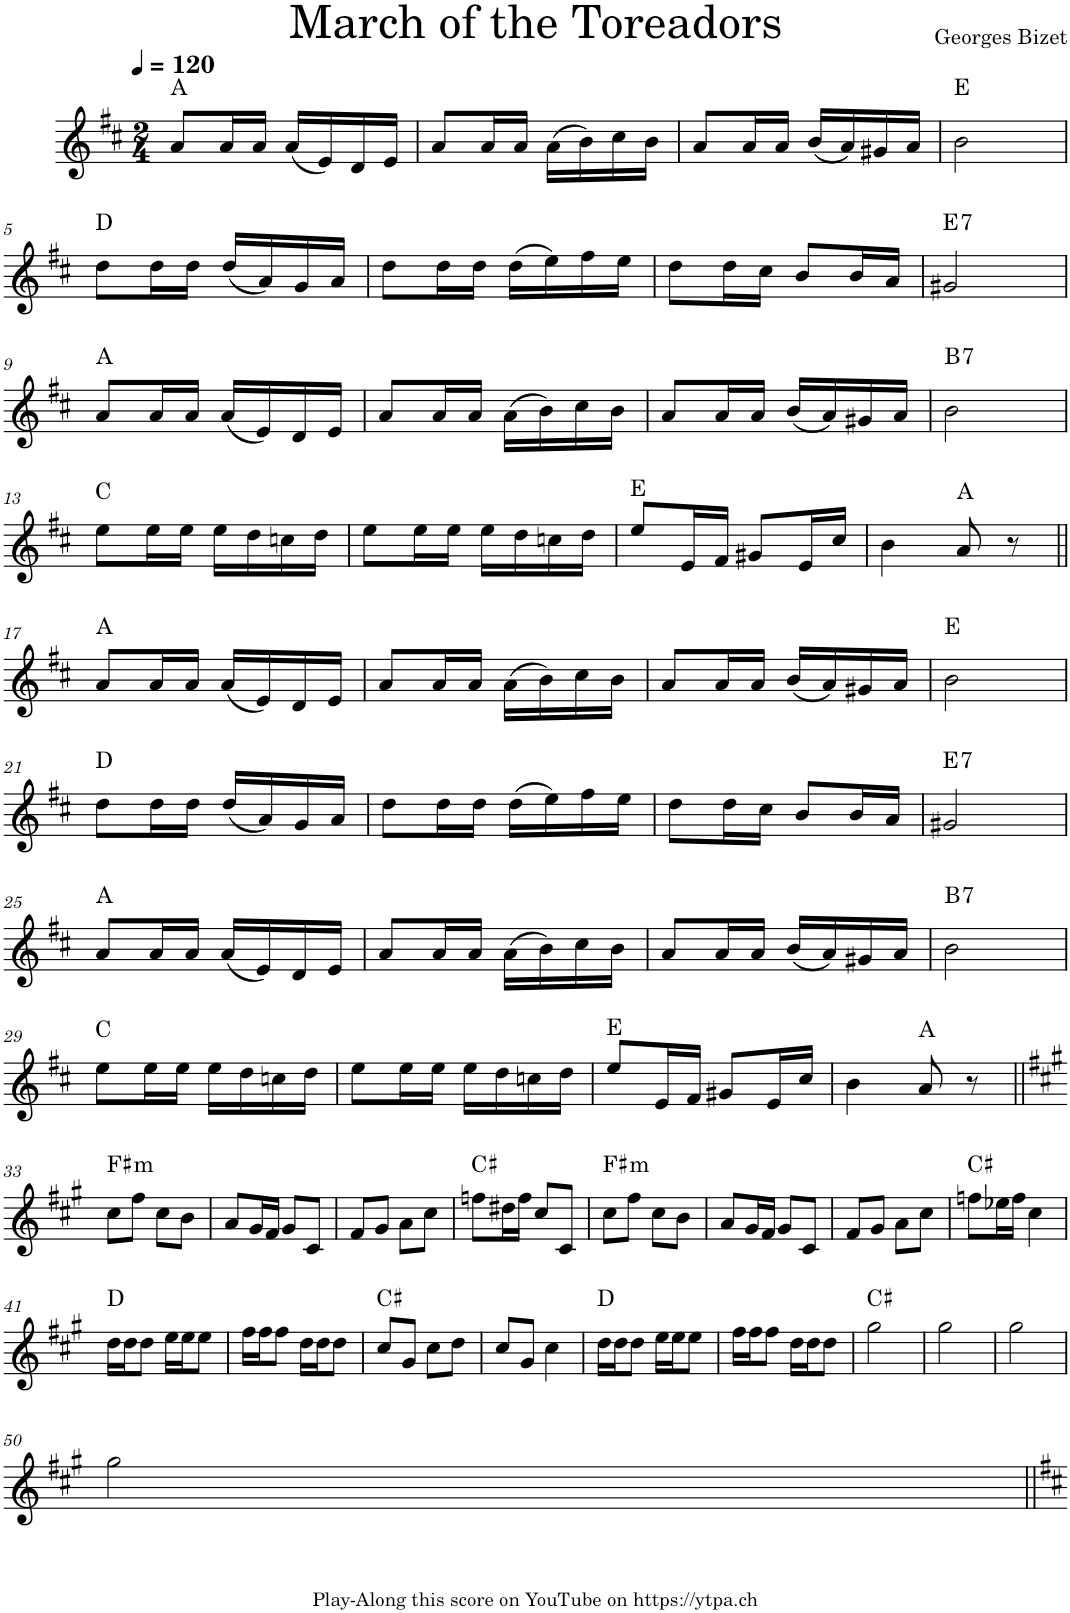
**kern	**harte
*part1	*part1
*staff1	*
*I"Piano	*
*I'Pno.	*
*clefG2	*
*k[f#c#]	*
*M2/4	*
*MM120	*
=1	=1
8a/L	A:maj
16a/L	.
16a/JJ	.
(16a/LL	.
16e/)	.
16d/	.
16e/JJ	.
=2	=2
8a/L	.
16a/L	.
16a/JJ	.
(16a\LL	.
16b\)	.
16cc#\	.
16b\JJ	.
=3	=3
8a/L	.
16a/L	.
16a/JJ	.
(16b/LL	.
16a/)	.
16g#X/	.
16a/JJ	.
=4	=4
2b\	E:maj
!!LO:LB:g=z
=5	=5
8dd\L	D:maj
16dd\L	.
16dd\JJ	.
(16dd/LL	.
16a/)	.
16g/	.
16a/JJ	.
=6	=6
8dd\L	.
16dd\L	.
16dd\JJ	.
(16dd\LL	.
16ee\)	.
16ff#\	.
16ee\JJ	.
=7	=7
8dd\L	.
16dd\L	.
16cc#\JJ	.
8b/L	.
16b/L	.
16a/JJ	.
=8	=8
!	!LO:H:kt=7
2g#X/	E:7
!!LO:LB:g=z
=9	=9
8a/L	A:maj
16a/L	.
16a/JJ	.
(16a/LL	.
16e/)	.
16d/	.
16e/JJ	.
=10	=10
8a/L	.
16a/L	.
16a/JJ	.
(16a\LL	.
16b\)	.
16cc#\	.
16b\JJ	.
=11	=11
8a/L	.
16a/L	.
16a/JJ	.
(16b/LL	.
16a/)	.
16g#X/	.
16a/JJ	.
=12	=12
!	!LO:H:kt=7
2b\	B:7
!!LO:LB:g=z
=13	=13
8ee\L	C:maj
16ee\L	.
16ee\JJ	.
16ee\LL	.
16dd\	.
16ccn\	.
16dd\JJ	.
=14	=14
8ee\L	.
16ee\L	.
16ee\JJ	.
16ee\LL	.
16dd\	.
16ccn\	.
16dd\JJ	.
=15	=15
8ee/L	E:maj
16e/L	.
16f#/JJ	.
8g#X/L	.
16e/L	.
16cc#/JJ	.
=16	=16
4b\	.
8a/	A:maj
8r	.
!!LO:LB:g=z
=17||	=17||
8a/L	A:maj
16a/L	.
16a/JJ	.
(16a/LL	.
16e/)	.
16d/	.
16e/JJ	.
=18	=18
8a/L	.
16a/L	.
16a/JJ	.
(16a\LL	.
16b\)	.
16cc#\	.
16b\JJ	.
=19	=19
8a/L	.
16a/L	.
16a/JJ	.
(16b/LL	.
16a/)	.
16g#X/	.
16a/JJ	.
=20	=20
2b\	E:maj
!!LO:LB:g=z
=21	=21
8dd\L	D:maj
16dd\L	.
16dd\JJ	.
(16dd/LL	.
16a/)	.
16g/	.
16a/JJ	.
=22	=22
8dd\L	.
16dd\L	.
16dd\JJ	.
(16dd\LL	.
16ee\)	.
16ff#\	.
16ee\JJ	.
=23	=23
8dd\L	.
16dd\L	.
16cc#\JJ	.
8b/L	.
16b/L	.
16a/JJ	.
=24	=24
!	!LO:H:kt=7
2g#X/	E:7
!!LO:LB:g=z
=25	=25
8a/L	A:maj
16a/L	.
16a/JJ	.
(16a/LL	.
16e/)	.
16d/	.
16e/JJ	.
=26	=26
8a/L	.
16a/L	.
16a/JJ	.
(16a\LL	.
16b\)	.
16cc#\	.
16b\JJ	.
=27	=27
8a/L	.
16a/L	.
16a/JJ	.
(16b/LL	.
16a/)	.
16g#X/	.
16a/JJ	.
=28	=28
!	!LO:H:kt=7
2b\	B:7
!!LO:LB:g=z
=29	=29
8ee\L	C:maj
16ee\L	.
16ee\JJ	.
16ee\LL	.
16dd\	.
16ccn\	.
16dd\JJ	.
=30	=30
8ee\L	.
16ee\L	.
16ee\JJ	.
16ee\LL	.
16dd\	.
16ccn\	.
16dd\JJ	.
=31	=31
8ee/L	E:maj
16e/L	.
16f#/JJ	.
8g#X/L	.
16e/L	.
16cc#/JJ	.
=32	=32
4b\	.
8a/	A:maj
8r	.
!!LO:LB:g=z
=33||	=33||
*k[f#c#g#]	*
!	!LO:H:kt=m
8cc#\L	F#:min
8ff#\J	.
8cc#\L	.
8b\J	.
=34	=34
8a/L	.
16g#/L	.
16f#/JJ	.
8g#/L	.
8c#/J	.
=35	=35
8f#/L	.
8g#/J	.
8a\L	.
8cc#\J	.
=36	=36
8ffn\L	C#:maj
16dd#X\L	.
16ff\JJ	.
8cc#/L	.
8c#/J	.
=37	=37
!	!LO:H:kt=m
8cc#\L	F#:min
8ff#\J	.
8cc#\L	.
8b\J	.
=38	=38
8a/L	.
16g#/L	.
16f#/JJ	.
8g#/L	.
8c#/J	.
=39	=39
8f#/L	.
8g#/J	.
8a\L	.
8cc#\J	.
=40	=40
8ffn\L	C#:maj
16ee-X\L	.
16ff\JJ	.
4cc#\	.
!!LO:LB:g=z
=41	=41
16dd\LL	D:maj
16dd\J	.
8dd\J	.
16ee\LL	.
16ee\J	.
8ee\J	.
=42	=42
16ff#\LL	.
16ff#\J	.
8ff#\J	.
16dd\LL	.
16dd\J	.
8dd\J	.
=43	=43
8cc#/L	C#:maj
8g#/J	.
8cc#\L	.
8dd\J	.
=44	=44
8cc#/L	.
8g#/J	.
4cc#\	.
=45	=45
16dd\LL	D:maj
16dd\J	.
8dd\J	.
16ee\LL	.
16ee\J	.
8ee\J	.
=46	=46
16ff#\LL	.
16ff#\J	.
8ff#\J	.
16dd\LL	.
16dd\J	.
8dd\J	.
=47	=47
2gg#\	C#:maj
=48	=48
2gg#\	.
=49	=49
2gg#\	.
!!LO:LB:g=z
=50	=50
2gg#\	.
=||	=||
*-	*-
